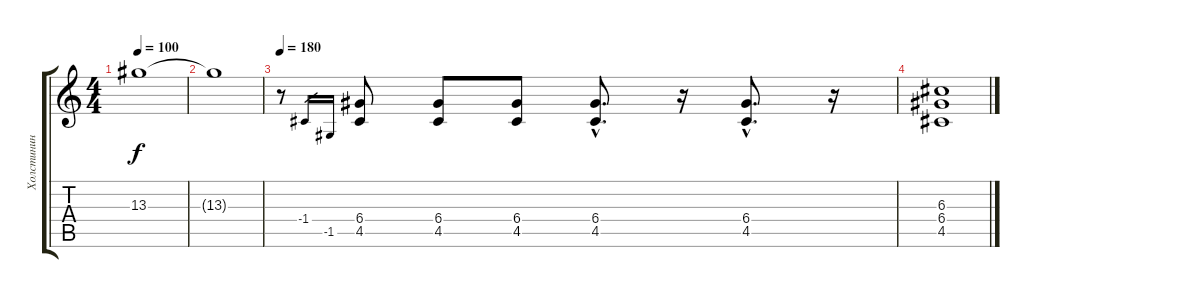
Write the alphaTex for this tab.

\track ("Холстинин" "Холстинин") {instrument distortionguitar}
\staff {score tabs}
\tuning (E4 B3 G3 D3 A2 E2) {hide}
\ts (4 4)
\tempo 100
\clef g2
\ks c
13.3{t}.1{dy f} |
13.3{t}.1 |
\tempo 180
r.8 -1.4.16{gr} -1.5.16{gr} (6.4 4.5).8 (6.4 4.5).8 (6.4 4.5).8 (6.4{hac} 4.5{hac}).8{d} r.16 (6.4{hac} 4.5{hac}).8{d} r.16 |
(6.3 6.4 4.5).1
